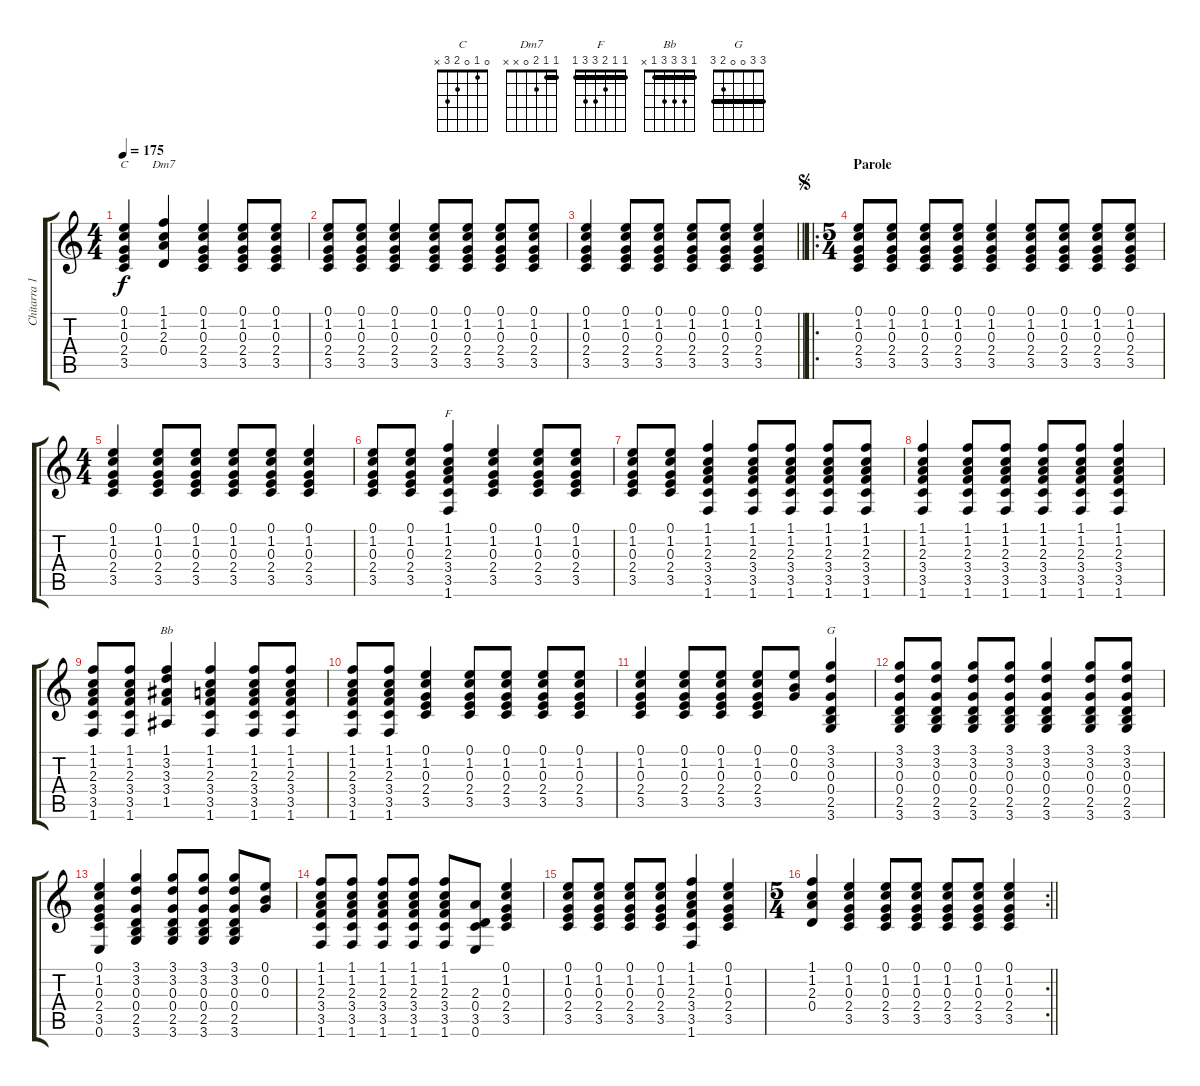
\track ("Chitarra 12 corde" "Chitarra 1") {instrument acousticguitarsteel}
\staff {score tabs}
\tuning (E4 B3 G3 D3 A2 E2) {hide}
\chord ("C" 0 1 0 2 3 x)
\chord ("Dm7" 1 1 2 0 x x) {barre 1}
\chord ("F" 1 1 2 3 3 1) {barre 1}
\chord ("Bb" 1 3 3 3 1 x) {barre 1}
\chord ("G" 3 3 0 0 2 3) {barre 3}
\ts (4 4)
\tempo 175
\clef g2
\ks c
(0.1 1.2 0.3 2.4 3.5).4{ch "C" dy f} (1.1 1.2 2.3 0.4).4{ch "Dm7"} (0.1 1.2 0.3 2.4 3.5).4 (0.1 1.2 0.3 2.4 3.5).8 (0.1 1.2 0.3 2.4 3.5).8 |
(0.1 1.2 0.3 2.4 3.5).8 (0.1 1.2 0.3 2.4 3.5).8 (0.1 1.2 0.3 2.4 3.5).4 (0.1 1.2 0.3 2.4 3.5).8 (0.1 1.2 0.3 2.4 3.5).8 (0.1 1.2 0.3 2.4 3.5).8 (0.1 1.2 0.3 2.4 3.5).8 |
\barLineRight lightlight
(0.1 1.2 0.3 2.4 3.5).4 (0.1 1.2 0.3 2.4 3.5).8 (0.1 1.2 0.3 2.4 3.5).8 (0.1 1.2 0.3 2.4 3.5).8 (0.1 1.2 0.3 2.4 3.5).8 (0.1 1.2 0.3 2.4 3.5).4 |
\ro
\ts (5 4)
\section ("" "Parole")
\jump segno
(0.1 1.2 0.3 2.4 3.5).8 (0.1 1.2 0.3 2.4 3.5).8 (0.1 1.2 0.3 2.4 3.5).8 (0.1 1.2 0.3 2.4 3.5).8 (0.1 1.2 0.3 2.4 3.5).4 (0.1 1.2 0.3 2.4 3.5).8 (0.1 1.2 0.3 2.4 3.5).8 (0.1 1.2 0.3 2.4 3.5).8 (0.1 1.2 0.3 2.4 3.5).8 |
\ts (4 4)
(0.1 1.2 0.3 2.4 3.5).4 (0.1 1.2 0.3 2.4 3.5).8 (0.1 1.2 0.3 2.4 3.5).8 (0.1 1.2 0.3 2.4 3.5).8 (0.1 1.2 0.3 2.4 3.5).8 (0.1 1.2 0.3 2.4 3.5).4 |
(0.1 1.2 0.3 2.4 3.5).8 (0.1 1.2 0.3 2.4 3.5).8 (1.1 1.2 2.3 3.4 3.5 1.6).4{ch "F"} (0.1 1.2 0.3 2.4 3.5).4 (0.1 1.2 0.3 2.4 3.5).8 (0.1 1.2 0.3 2.4 3.5).8 |
(0.1 1.2 0.3 2.4 3.5).8 (0.1 1.2 0.3 2.4 3.5).8 (1.1 1.2 2.3 3.4 3.5 1.6).4 (1.1 1.2 2.3 3.4 3.5 1.6).8 (1.1 1.2 2.3 3.4 3.5 1.6).8 (1.1 1.2 2.3 3.4 3.5 1.6).8 (1.1 1.2 2.3 3.4 3.5 1.6).8 |
(1.1 1.2 2.3 3.4 3.5 1.6).4 (1.1 1.2 2.3 3.4 3.5 1.6).8 (1.1 1.2 2.3 3.4 3.5 1.6).8 (1.1 1.2 2.3 3.4 3.5 1.6).8 (1.1 1.2 2.3 3.4 3.5 1.6).8 (1.1 1.2 2.3 3.4 3.5 1.6).4 |
(1.1 1.2 2.3 3.4 3.5 1.6).8 (1.1 1.2 2.3 3.4 3.5 1.6).8 (1.1 3.2 3.3 3.4 1.5).4{ch "Bb"} (1.1 1.2 2.3 3.4 3.5 1.6).4 (1.1 1.2 2.3 3.4 3.5 1.6).8 (1.1 1.2 2.3 3.4 3.5 1.6).8 |
(1.1 1.2 2.3 3.4 3.5 1.6).8 (1.1 1.2 2.3 3.4 3.5 1.6).8 (0.1 1.2 0.3 2.4 3.5).4 (0.1 1.2 0.3 2.4 3.5).8 (0.1 1.2 0.3 2.4 3.5).8 (0.1 1.2 0.3 2.4 3.5).8 (0.1 1.2 0.3 2.4 3.5).8 |
(0.1 1.2 0.3 2.4 3.5).4 (0.1 1.2 0.3 2.4 3.5).8 (0.1 1.2 0.3 2.4 3.5).8 (0.1 1.2 0.3 2.4 3.5).8 (0.1 0.2 0.3).8 (3.1 3.2 0.3 0.4 2.5 3.6).4{ch "G"} |
(3.1 3.2 0.3 0.4 2.5 3.6).8 (3.1 3.2 0.3 0.4 2.5 3.6).8 (3.1 3.2 0.3 0.4 2.5 3.6).8 (3.1 3.2 0.3 0.4 2.5 3.6).8 (3.1 3.2 0.3 0.4 2.5 3.6).4 (3.1 3.2 0.3 0.4 2.5 3.6).8 (3.1 3.2 0.3 0.4 2.5 3.6).8 |
(0.1 1.2 0.3 2.4 3.5 0.6).4 (3.1 3.2 0.3 0.4 2.5 3.6).4 (3.1 3.2 0.3 0.4 2.5 3.6).8 (3.1 3.2 0.3 0.4 2.5 3.6).8 (3.1 3.2 0.3 0.4 2.5 3.6).8 (0.1 0.2 0.3).8 |
(1.1 1.2 2.3 3.4 3.5 1.6).8 (1.1 1.2 2.3 3.4 3.5 1.6).8 (1.1 1.2 2.3 3.4 3.5 1.6).8 (1.1 1.2 2.3 3.4 3.5 1.6).8 (1.1 1.2 2.3 3.4 3.5 1.6).8 (2.3 0.4 3.5 0.6).8 (0.1 1.2 0.3 2.4 3.5).4 |
(0.1 1.2 0.3 2.4 3.5).8 (0.1 1.2 0.3 2.4 3.5).8 (0.1 1.2 0.3 2.4 3.5).8 (0.1 1.2 0.3 2.4 3.5).8 (1.1 1.2 2.3 3.4 3.5 1.6).4 (0.1 1.2 0.3 2.4 3.5).4 |
\rc 2
\ts (5 4)
\barLineRight lightlight
(1.1 1.2 2.3 0.4).4 (0.1 1.2 0.3 2.4 3.5).4 (0.1 1.2 0.3 2.4 3.5).8 (0.1 1.2 0.3 2.4 3.5).8 (0.1 1.2 0.3 2.4 3.5).8 (0.1 1.2 0.3 2.4 3.5).8 (0.1 1.2 0.3 2.4 3.5).4
